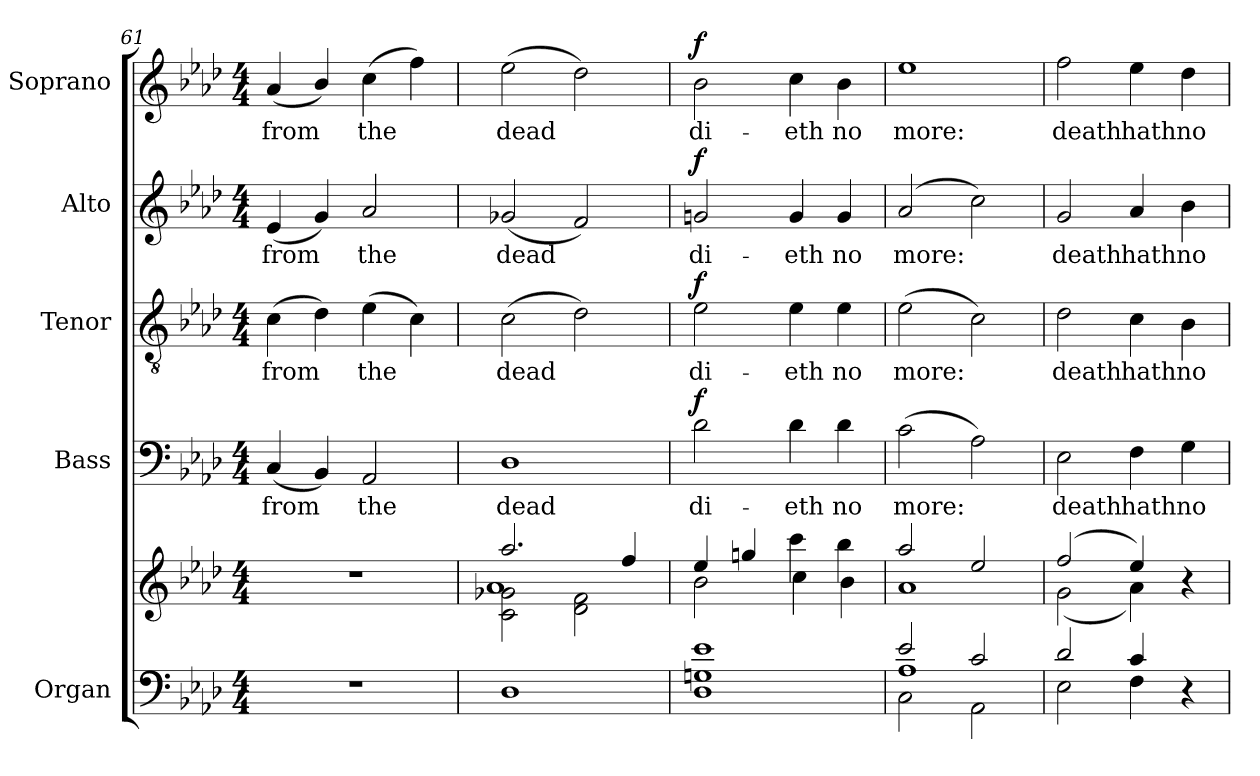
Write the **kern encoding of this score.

**kern	**kern	**kern	**text	**dynam	**kern	**text	**dynam	**kern	**text	**dynam	**kern	**text	**dynam
*part5	*part5	*part4	*part4	*part4	*part3	*part3	*part3	*part2	*part2	*part2	*part1	*part1	*part1
*staff6	*staff5	*staff4	*staff4	*staff4	*staff3	*staff3	*staff3	*staff2	*staff2	*staff2	*staff1	*staff1	*staff1
*I"Organ	*	*I"Bass	*	*	*I"Tenor	*	*	*I"Alto	*	*	*I"Soprano	*	*
*I'Org.	*	*I'B.	*	*	*I'T.	*	*	*I'A.	*	*	*I'S.	*	*
*clefF4	*clefG2	*clefF4	*	*	*clefGv2	*	*	*clefG2	*	*	*clefG2	*	*
*	*	*	*	*	*ITrd7c12	*	*	*	*	*	*	*	*
*k[b-e-a-d-]	*k[b-e-a-d-]	*k[b-e-a-d-]	*	*	*k[b-e-a-d-]	*	*	*k[b-e-a-d-]	*	*	*k[b-e-a-d-]	*	*
*A-:	*A-:	*A-:	*	*	*A-:	*	*	*A-:	*	*	*A-:	*	*
*M4/4	*M4/4	*M4/4	*	*	*M4/4	*	*	*M4/4	*	*	*M4/4	*	*
=61	=61	=61	=61	=61	=61	=61	=61	=61	=61	=61	=61	=61	=61
!	!	!	!LO:LY:b:color=#000000	!	!	!	!	!	!	!	!	!	!
!	!	!	!	!	!	!LO:LY:b:color=#000000	!	!	!	!	!	!	!
!	!	!	!	!	!	!	!	!	!LO:LY:b:color=#000000	!	!	!	!
!	!	!	!	!	!	!	!	!	!	!	!	!LO:LY:b:color=#000000	!
1r	1r	(4Ci/	from	.	(4Ci\	from	.	(4e-i/	from	.	(4a-i/	from	.
.	.	4BB-i/)	.	.	4D-i\)	.	.	4gi/)	.	.	4b-i/)	.	.
!	!	!	!LO:LY:b:color=#000000	!	!	!	!	!	!	!	!	!	!
!	!	!	!	!	!	!LO:LY:b:color=#000000	!	!	!	!	!	!	!
!	!	!	!	!	!	!	!	!	!LO:LY:b:color=#000000	!	!	!	!
!	!	!	!	!	!	!	!	!	!	!	!	!LO:LY:b:color=#000000	!
.	.	2AA-i/	the	.	(4E-i\	the	.	2a-i/	the	.	(4cci\	the	.
.	.	.	.	.	4Ci\)	.	.	.	.	.	4ffi\)	.	.
=62	=62	=62	=62	=62	=62	=62	=62	=62	=62	=62	=62	=62	=62
*	*^	*	*	*	*	*	*	*	*	*	*	*	*
*	*	*^	*	*	*	*	*	*	*	*	*	*	*	*
!	!	!	!	!	!LO:LY:b:color=#000000	!	!	!	!	!	!	!	!	!	!
!	!	!	!	!	!	!	!	!LO:LY:b:color=#000000	!	!	!	!	!	!	!
!	!	!	!	!	!	!	!	!	!	!	!LO:LY:b:color=#000000	!	!	!	!
!	!	!	!	!	!	!	!	!	!	!	!	!	!	!LO:LY:b:color=#000000	!
1D-i	2.aa-i/	2ci\ 2g-Xi	1a-i	1D-i	dead	.	(2Ci\	dead	.	(2g-Xi/	dead	.	(2ee-i\	dead	.
.	.	2d-i\ 2fi	.	.	.	.	2D-i\)	.	.	2fi/)	.	.	2dd-i\)	.	.
.	4ffi/	.	.	.	.	.	.	.	.	.	.	.	.	.	.
*	*	*v	*v	*	*	*	*	*	*	*	*	*	*	*	*
=63	=63	=63	=63	=63	=63	=63	=63	=63	=63	=63	=63	=63	=63	=63
!	!	!	!	!LO:LY:b:color=#000000	!	!	!	!	!	!	!	!	!	!
!	!	!	!	!	!	!	!LO:LY:b:color=#000000	!	!	!	!	!	!	!
!	!	!	!	!	!	!	!	!	!	!LO:LY:b:color=#000000	!	!	!	!
!	!	!	!	!	!	!	!	!	!	!	!	!	!LO:LY:b:color=#000000	!
1D-i 1Gni 1e-i	4ee-i/	2b-i\	2d-i\	di-	f	2E-i\	di-	f	2gni/	di-	f	2b-i\	di-	f
.	4ggni/	.	.	.	.	.	.	.	.	.	.	.	.	.
!	!	!	!	!LO:LY:b:color=#000000	!	!	!	!	!	!	!	!	!	!
!	!	!	!	!	!	!	!LO:LY:b:color=#000000	!	!	!	!	!	!	!
!	!	!	!	!	!	!	!	!	!	!LO:LY:b:color=#000000	!	!	!	!
!	!	!	!	!	!	!	!	!	!	!	!	!	!LO:LY:b:color=#000000	!
.	4ccci\	4cci\	4d-i\	-eth	.	4E-i\	-eth	.	4gi/	-eth	.	4cci\	-eth	.
!	!	!	!	!LO:LY:b:color=#000000	!	!	!	!	!	!	!	!	!	!
!	!	!	!	!	!	!	!LO:LY:b:color=#000000	!	!	!	!	!	!	!
!	!	!	!	!	!	!	!	!	!	!LO:LY:b:color=#000000	!	!	!	!
!	!	!	!	!	!	!	!	!	!	!	!	!	!LO:LY:b:color=#000000	!
.	4bb-i\	4b-i\	4d-i\	no	.	4E-i\	no	.	4gi/	no	.	4b-i\	no	.
!!LO:PB:g=z
=64	=64	=64	=64	=64	=64	=64	=64	=64	=64	=64	=64	=64	=64	=64
*^	*	*	*	*	*	*	*	*	*	*	*	*	*	*
*	*^	*	*	*	*	*	*	*	*	*	*	*	*	*	*
!	!	!	!	!	!	!LO:LY:b:color=#000000	!	!	!	!	!	!	!	!	!	!
!	!	!	!	!	!	!	!	!	!LO:LY:b:color=#000000	!	!	!	!	!	!	!
!	!	!	!	!	!	!	!	!	!	!	!	!LO:LY:b:color=#000000	!	!	!	!
!	!	!	!	!	!	!	!	!	!	!	!	!	!	!	!LO:LY:b:color=#000000	!
2e-i/	2Ci\	1A-i	2aa-i/	1a-i	(2ci\	more:	.	(2E-i\	more:	.	(2a-i/	more:	.	1ee-i	more:	.
2ci/	2AA-i\	.	2ee-i/	.	2A-i\)	.	.	2Ci\)	.	.	2cci\)	.	.	.	.	.
*	*v	*v	*	*	*	*	*	*	*	*	*	*	*	*	*	*
=65	=65	=65	=65	=65	=65	=65	=65	=65	=65	=65	=65	=65	=65	=65	=65
!	!	!	!	!	!LO:LY:b:color=#000000	!	!	!	!	!	!	!	!	!	!
!	!	!	!	!	!	!	!	!LO:LY:b:color=#000000	!	!	!	!	!	!	!
!	!	!	!	!	!	!	!	!	!	!	!LO:LY:b:color=#000000	!	!	!	!
!	!	!	!	!	!	!	!	!	!	!	!	!	!	!LO:LY:b:color=#000000	!
2d-i/	2E-i\	(2ffi/	(2gi\	2E-i\	death	.	2D-i\	death	.	2gi/	death	.	2ffi\	death	.
!	!	!	!	!	!LO:LY:b:color=#000000	!	!	!	!	!	!	!	!	!	!
!	!	!	!	!	!	!	!	!LO:LY:b:color=#000000	!	!	!	!	!	!	!
!	!	!	!	!	!	!	!	!	!	!	!LO:LY:b:color=#000000	!	!	!	!
!	!	!	!	!	!	!	!	!	!	!	!	!	!	!LO:LY:b:color=#000000	!
4ci/	4Fi\	4ee-i/)	4a-i\)	4Fi\	hath	.	4Ci\	hath	.	4a-i/	hath	.	4ee-i\	hath	.
!	!	!	!	!	!LO:LY:b:color=#000000	!	!	!	!	!	!	!	!	!	!
!	!	!	!	!	!	!	!	!LO:LY:b:color=#000000	!	!	!	!	!	!	!
!	!	!	!	!	!	!	!	!	!	!	!LO:LY:b:color=#000000	!	!	!	!
!	!	!	!	!	!	!	!	!	!	!	!	!	!	!LO:LY:b:color=#000000	!
4ryy	4r	4ryy	4r	4Gi\	no	.	4BB-i\	no	.	4b-i\	no	.	4dd-i\	no	.
*v	*v	*	*	*	*	*	*	*	*	*	*	*	*	*	*
*	*v	*v	*	*	*	*	*	*	*	*	*	*	*	*
=	=	=	=	=	=	=	=	=	=	=	=	=	=
*-	*-	*-	*-	*-	*-	*-	*-	*-	*-	*-	*-	*-	*-
